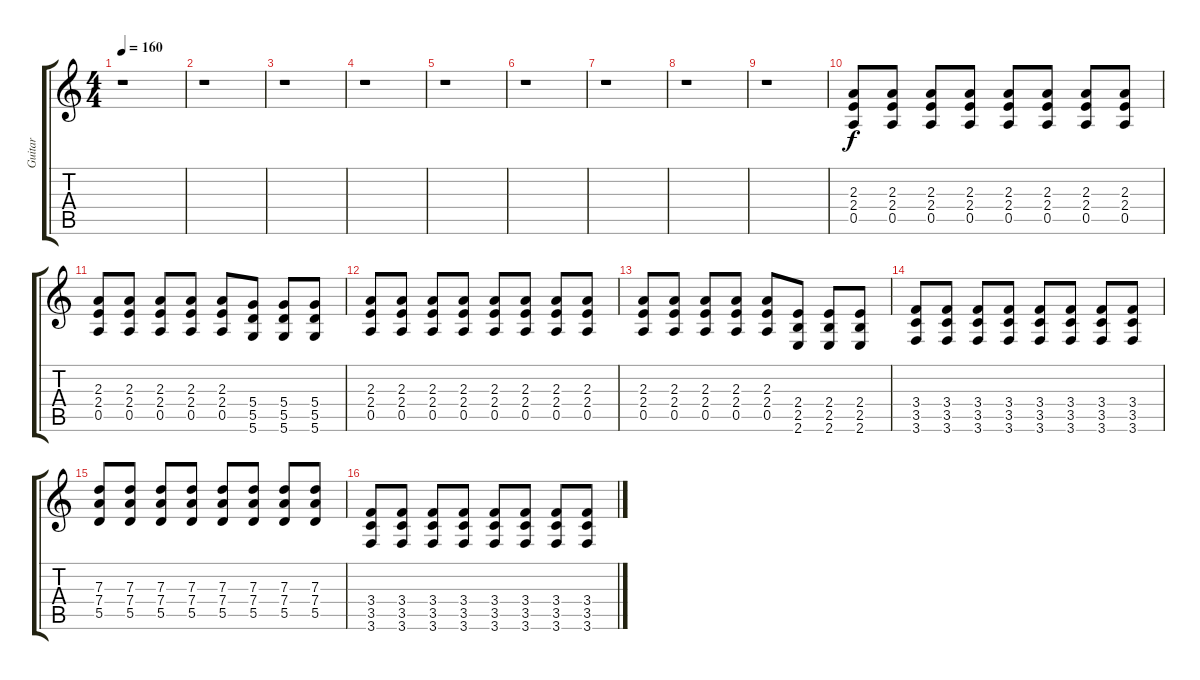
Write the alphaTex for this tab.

\track ("Guitar" "Guitar") {instrument overdrivenguitar}
\staff {score tabs}
\tuning (E4 B3 G3 D3 A2 D2) {hide}
\ts (4 4)
\tempo 160
\clef g2
\ks c
r.1{dy f} |
r.1 |
r.1 |
r.1 |
r.1 |
r.1 |
r.1 |
r.1 |
r.1 |
(2.3 2.4 0.5).8 (2.3 2.4 0.5).8 (2.3 2.4 0.5).8 (2.3 2.4 0.5).8 (2.3 2.4 0.5).8 (2.3 2.4 0.5).8 (2.3 2.4 0.5).8 (2.3 2.4 0.5).8 |
(2.3 2.4 0.5).8 (2.3 2.4 0.5).8 (2.3 2.4 0.5).8 (2.3 2.4 0.5).8 (2.3 2.4 0.5).8 (5.4 5.5 5.6).8 (5.4 5.5 5.6).8 (5.4 5.5 5.6).8 |
(2.3 2.4 0.5).8 (2.3 2.4 0.5).8 (2.3 2.4 0.5).8 (2.3 2.4 0.5).8 (2.3 2.4 0.5).8 (2.3 2.4 0.5).8 (2.3 2.4 0.5).8 (2.3 2.4 0.5).8 |
(2.3 2.4 0.5).8 (2.3 2.4 0.5).8 (2.3 2.4 0.5).8 (2.3 2.4 0.5).8 (2.3 2.4 0.5).8 (2.4 2.5 2.6).8 (2.4 2.5 2.6).8 (2.4 2.5 2.6).8 |
(3.4 3.5 3.6).8 (3.4 3.5 3.6).8 (3.4 3.5 3.6).8 (3.4 3.5 3.6).8 (3.4 3.5 3.6).8 (3.4 3.5 3.6).8 (3.4 3.5 3.6).8 (3.4 3.5 3.6).8 |
(7.3 7.4 5.5).8 (7.3 7.4 5.5).8 (7.3 7.4 5.5).8 (7.3 7.4 5.5).8 (7.3 7.4 5.5).8 (7.3 7.4 5.5).8 (7.3 7.4 5.5).8 (7.3 7.4 5.5).8 |
(3.4 3.5 3.6).8 (3.4 3.5 3.6).8 (3.4 3.5 3.6).8 (3.4 3.5 3.6).8 (3.4 3.5 3.6).8 (3.4 3.5 3.6).8 (3.4 3.5 3.6).8 (3.4 3.5 3.6).8
